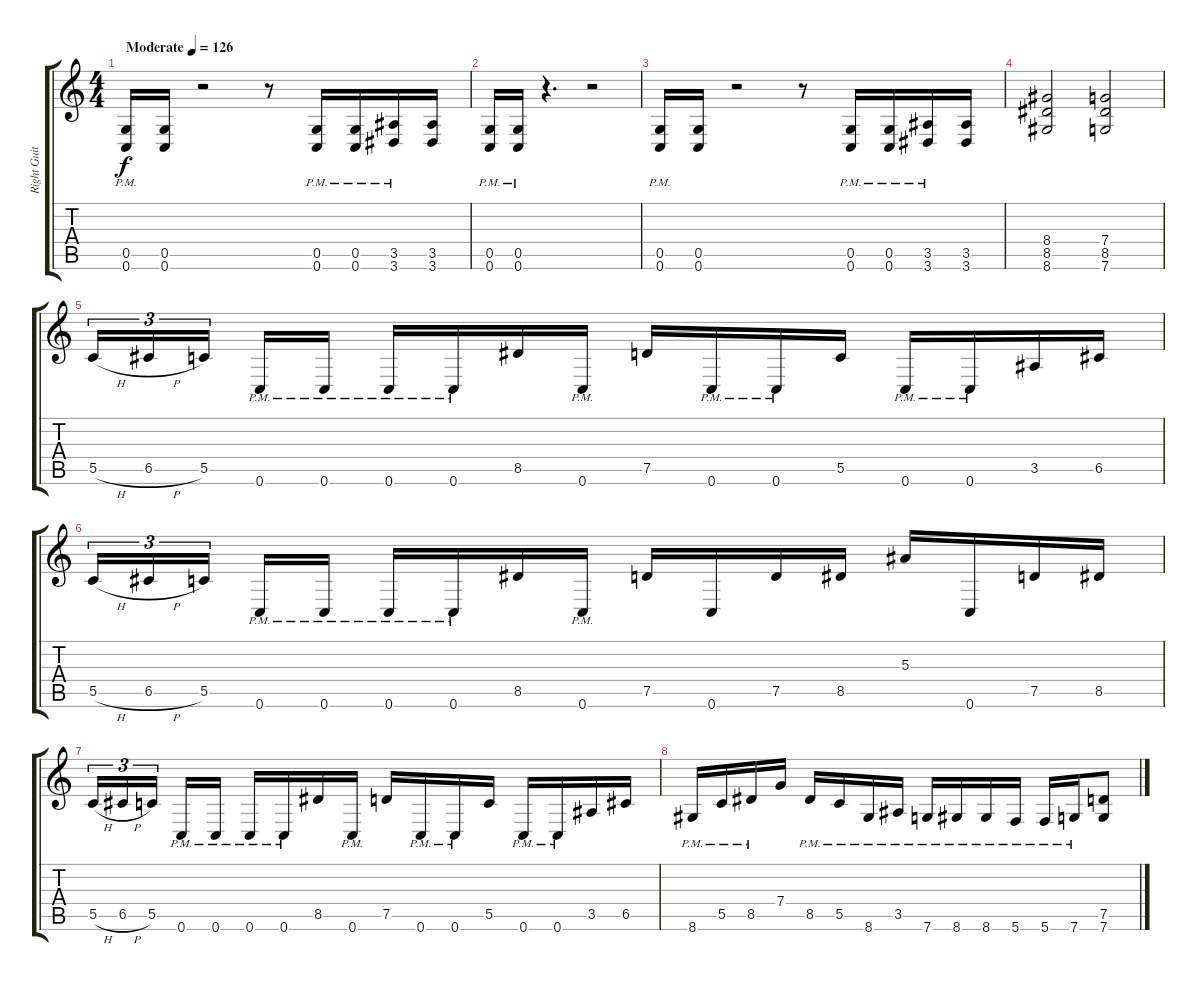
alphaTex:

\track ("Right Guitar" "Right Guit") {instrument distortionguitar}
\staff {score tabs}
\tuning (D4 A3 F3 C3 G2 C2) {hide}
\ts (4 4)
\tempo (126 "Moderate")
\clef g2
\ks c
(0.5{pm} 0.6{pm}).16{dy f instrument distortionguitar} (0.5 0.6).16 r.2 r.8 (0.5{pm} 0.6{pm}).16 (0.5{pm} 0.6{pm}).16 (3.5{pm} 3.6{pm}).16 (3.5 3.6).16 |
(0.5{pm} 0.6{pm}).16 (0.5{pm} 0.6{pm}).16 r.4{d} r.2 |
(0.5{pm} 0.6{pm}).16 (0.5 0.6).16 r.2 r.8 (0.5{pm} 0.6{pm}).16 (0.5{pm} 0.6{pm}).16 (3.5{pm} 3.6{pm}).16 (3.5 3.6).16 |
(8.4 8.5 8.6).2 (7.4 8.5 7.6).2 |
5.5{h}.16{tu (3 2)} 6.5{h}.16{tu (3 2)} 5.5.16{tu (3 2) beam splitsecondary} 0.6{pm}.16 0.6{pm}.16 0.6{pm}.16 0.6{pm}.16 8.5.16 0.6{pm}.16 7.5.16 0.6{pm}.16 0.6{pm}.16 5.5.16 0.6{pm}.16 0.6{pm}.16 3.5.16 6.5.16 |
5.5{h}.16{tu (3 2)} 6.5{h}.16{tu (3 2)} 5.5.16{tu (3 2) beam splitsecondary} 0.6{pm}.16 0.6{pm}.16 0.6{pm}.16 0.6{pm}.16 8.5.16 0.6{pm}.16 7.5.16 0.6.16 7.5.16 8.5.16 5.3.16 0.6.16 7.5.16 8.5.16 |
5.5{h}.16{tu (3 2)} 6.5{h}.16{tu (3 2)} 5.5.16{tu (3 2) beam splitsecondary} 0.6{pm}.16 0.6{pm}.16 0.6{pm}.16 0.6{pm}.16 8.5.16 0.6{pm}.16 7.5.16 0.6{pm}.16 0.6{pm}.16 5.5.16 0.6{pm}.16 0.6{pm}.16 3.5.16 6.5.16 |
8.6{pm}.16 5.5{pm}.16 8.5{pm}.16 7.4.16 8.5{pm}.16 5.5{pm}.16 8.6{pm}.16 3.5{pm}.16 7.6{pm}.16 8.6{pm}.16 8.6{pm}.16 5.6{pm}.16 5.6{pm}.16 7.6{pm}.16 (7.5 7.6).8
